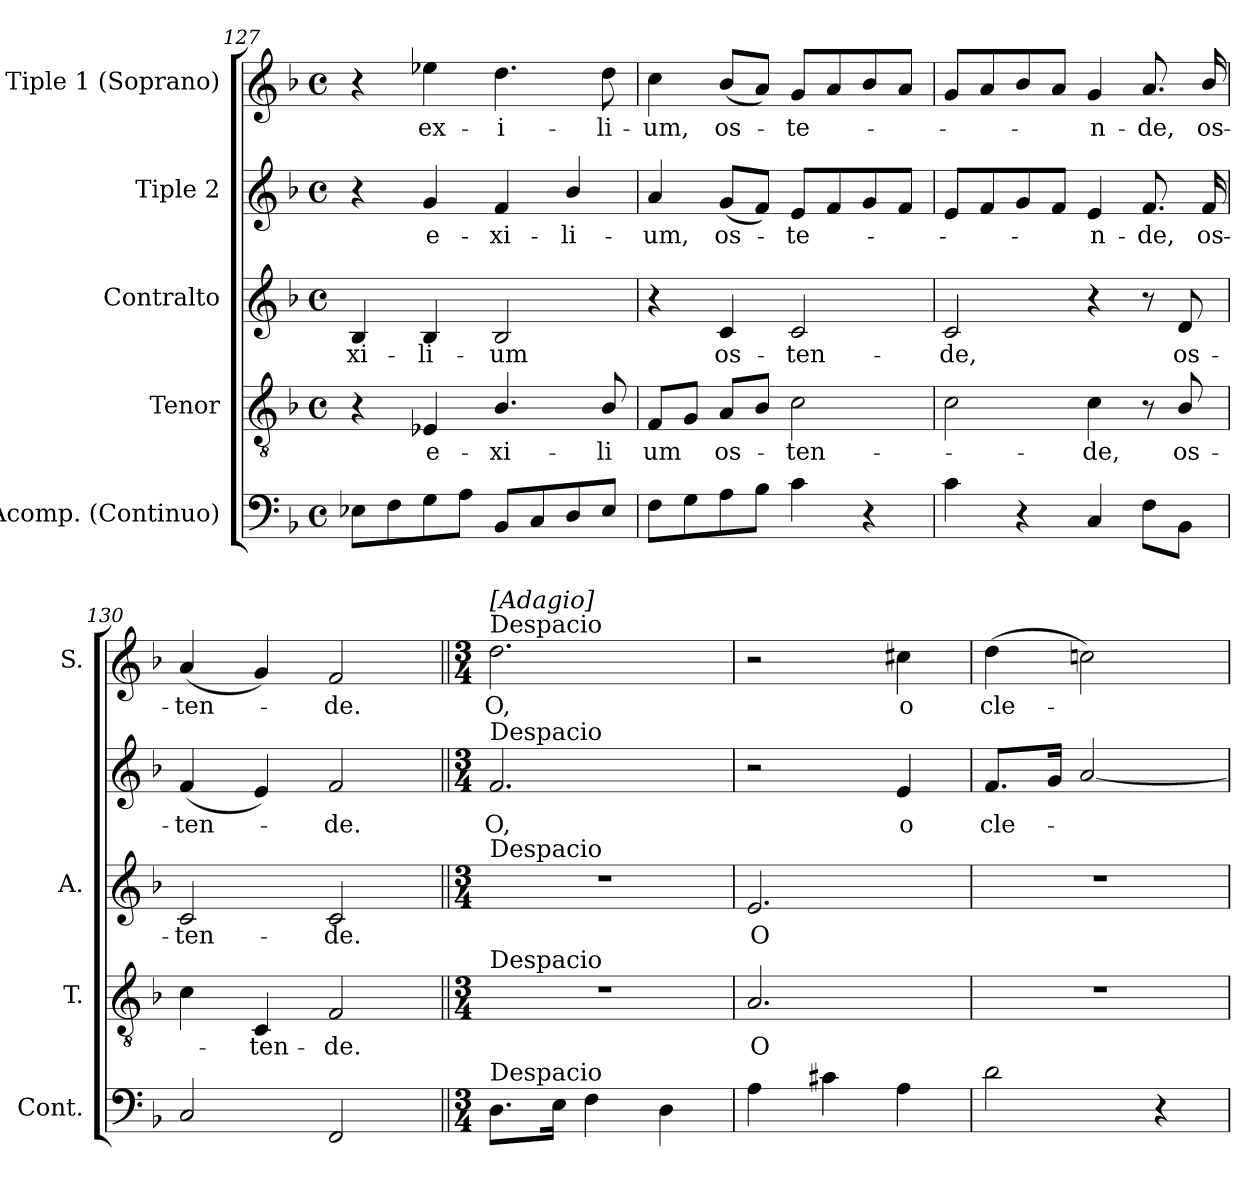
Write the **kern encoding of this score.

**kern	**kern	**text	**kern	**text	**kern	**text	**kern	**text
*part5	*part4	*part4	*part3	*part3	*part2	*part2	*part1	*part1
*staff5	*staff4	*staff4	*staff3	*staff3	*staff2	*staff2	*staff1	*staff1
*I"Acomp. (Continuo)	*I"Tenor	*	*I"Contralto	*	*I"Tiple 2	*	*I"Tiple 1 (Soprano)	*
*I'Cont.	*I'T.	*	*I'A.	*	*	*	*I'S.	*
!!LO:LB:g=z
*clefF4	*clefGv2	*	*clefG2	*	*clefG2	*	*clefG2	*
*	*ITrd7c12	*	*	*	*	*	*	*
*k[b-]	*k[b-]	*	*k[b-]	*	*k[b-]	*	*k[b-]	*
*F:	*F:	*	*F:	*	*F:	*	*F:	*
*M4/4	*M4/4	*	*M4/4	*	*M4/4	*	*M4/4	*
*met(c)	*met(c)	*	*met(c)	*	*met(c)	*	*met(c)	*
=127	=127	=127	=127	=127	=127	=127	=127	=127
!	!	!	!	!LO:LY:b:color=#000000	!	!	!	!
8E-Xi\L	4r	.	4B-i/	-xi-	4r	.	4r	.
8Fi\	.	.	.	.	.	.	.	.
!	!	!LO:LY:b:color=#000000	!	!	!	!	!	!
!	!	!	!	!LO:LY:b:color=#000000	!	!	!	!
!	!	!	!	!	!	!LO:LY:b:color=#000000	!	!
!	!	!	!	!	!	!	!	!LO:LY:b:color=#000000
8Gi\	4EE-Xi/	e-	4B-i/	-li-	4gi/	e-	4ee-Xi\	ex-
8Ai\J	.	.	.	.	.	.	.	.
!	!	!LO:LY:b:color=#000000	!	!	!	!	!	!
!	!	!	!	!LO:LY:b:color=#000000	!	!	!	!
!	!	!	!	!	!	!LO:LY:b:color=#000000	!	!
!	!	!	!	!	!	!	!	!LO:LY:b:color=#000000
8BB-i/L	4.BB-i/	-xi-	2B-i/	-um	4fi/	-xi-	4.ddi\	-i-
8Ci/	.	.	.	.	.	.	.	.
!	!	!	!	!	!	!LO:LY:b:color=#000000	!	!
8Di/	.	.	.	.	4b-i/	-li-	.	.
!	!	!LO:LY:b:color=#000000	!	!	!	!	!	!
!	!	!	!	!	!	!	!	!LO:LY:b:color=#000000
8E-i/J	8BB-i/	-li	.	.	.	.	8ddi\	-li-
=128	=128	=128	=128	=128	=128	=128	=128	=128
!	!	!LO:LY:b:color=#000000	!	!	!	!	!	!
!	!	!	!	!	!	!LO:LY:b:color=#000000	!	!
!	!	!	!	!	!	!	!	!LO:LY:b:color=#000000
8Fi\L	8FFi/L	um	4r	.	4ai/	-um,	4cci\	-um,
8Gi\	8GGi/J	.	.	.	.	.	.	.
!	!	!LO:LY:b:color=#000000	!	!	!	!	!	!
!	!	!	!	!LO:LY:b:color=#000000	!	!	!	!
!	!	!	!	!	!	!LO:LY:b:color=#000000	!	!
!	!	!	!	!	!	!	!	!LO:LY:b:color=#000000
8Ai\	8AAi/L	os-	4ci/	os-	(8gi/L	os-	(8b-i/L	os-
8B-i\J	8BB-i/J	.	.	.	8fi/J)	.	8ai/J)	.
!	!	!LO:LY:b:color=#000000	!	!	!	!	!	!
!	!	!	!	!LO:LY:b:color=#000000	!	!	!	!
!	!	!	!	!	!	!LO:LY:b:color=#000000	!	!
!	!	!	!	!	!	!	!	!LO:LY:b:color=#000000
4ci\	2Ci\	-ten-	2ci/	-ten-	8ei/L	-te-	8gi/L	-te-
.	.	.	.	.	8fi/	.	8ai/	.
4r	.	.	.	.	8gi/	.	8b-i/	.
.	.	.	.	.	8fi/J	.	8ai/J	.
=129	=129	=129	=129	=129	=129	=129	=129	=129
!	!	!	!	!LO:LY:b:color=#000000	!	!	!	!
4ci\	2Ci\	.	2ci/	-de,	8ei/L	.	8gi/L	.
.	.	.	.	.	8fi/	.	8ai/	.
4r	.	.	.	.	8gi/	.	8b-i/	.
.	.	.	.	.	8fi/J	.	8ai/J	.
!	!	!LO:LY:b:color=#000000	!	!	!	!	!	!
!	!	!	!	!	!	!LO:LY:b:color=#000000	!	!
!	!	!	!	!	!	!	!	!LO:LY:b:color=#000000
4Ci/	4Ci\	-de,	4r	.	4ei/	-n-	4gi/	-n-
!	!	!	!	!	!	!LO:LY:b:color=#000000	!	!
!	!	!	!	!	!	!	!	!LO:LY:b:color=#000000
8Fi\L	8r	.	8r	.	8.fi/	-de,	8.ai/	-de,
!	!	!LO:LY:b:color=#000000	!	!	!	!	!	!
!	!	!	!	!LO:LY:b:color=#000000	!	!	!	!
8BB-i\J	8BB-i/	os-	8di/	os-	.	.	.	.
!	!	!	!	!	!	!LO:LY:b:color=#000000	!	!
!	!	!	!	!	!	!	!	!LO:LY:b:color=#000000
.	.	.	.	.	16fi/	os-	16b-i/	os-
=130	=130	=130	=130	=130	=130	=130	=130	=130
!	!	!	!	!LO:LY:b:color=#000000	!	!	!	!
!	!	!	!	!	!	!LO:LY:b:color=#000000	!	!
!	!	!	!	!	!	!	!	!LO:LY:b:color=#000000
2Ci/	4Ci\	.	2ci/	-ten-	(4fi/	-ten-	(4ai/	-ten-
!	!	!LO:LY:b:color=#000000	!	!	!	!	!	!
.	4CCi/	-ten-	.	.	4ei/)	.	4gi/)	.
!	!	!LO:LY:b:color=#000000	!	!	!	!	!	!
!	!	!	!	!LO:LY:b:color=#000000	!	!	!	!
!	!	!	!	!	!	!LO:LY:b:color=#000000	!	!
!	!	!	!	!	!	!	!	!LO:LY:b:color=#000000
2FFi/	2FFi/	-de.	2ci/	-de.	2fi/	-de.	2fi/	-de.
!!LO:LB:g=z
=131||	=131||	=131||	=131||	=131||	=131||	=131||	=131||	=131||
*k[]	*k[]	*	*k[]	*	*k[]	*	*k[]	*
*C:	*C:	*	*C:	*	*C:	*	*C:	*
*M3/4	*M3/4	*	*M3/4	*	*M3/4	*	*M3/4	*
!	!LO:N:vis=1	!	!LO:N:vis=1	!	!	!	!	!
!	!	!	!	!	!	!LO:LY:b:color=#000000	!	!
*	*	*	*	*	*	*	*MM60	*
!	!	!	!	!	!	!	!LO:TX:a:t=Despacio	!
!	!	!	!	!	!	!	!LO:TX:a:B:t=[Adagio]	!
!	!	!	!	!	!LO:TX:a:t=Despacio	!	!	!
!	!	!	!LO:TX:a:t=Despacio	!	!	!	!	!
!	!LO:TX:a:t=Despacio	!	!	!	!	!	!	!
!LO:TX:a:t=Despacio	!	!	!	!	!	!	!	!
!	!	!	!	!	!	!	!	!LO:LY:b:color=#000000
8.Di\L	2.r	.	2.r	.	2.fi/	O,	2.ddi\	O,
16Ei\Jk	.	.	.	.	.	.	.	.
4Fi\	.	.	.	.	.	.	.	.
4Di\	.	.	.	.	.	.	.	.
=132	=132	=132	=132	=132	=132	=132	=132	=132
!	!	!LO:LY:b:color=#000000	!	!	!	!	!	!
!	!	!	!	!LO:LY:b:color=#000000	!	!	!	!
4Ai\	2.AAi/	O	2.ei/	O	2r	.	2r	.
4c#Xi\	.	.	.	.	.	.	.	.
!	!	!	!	!	!	!LO:LY:b:color=#000000	!	!
!	!	!	!	!	!	!	!	!LO:LY:b:color=#000000
4Ai\	.	.	.	.	4ei/	o	4cc#Xi\	o
=133	=133	=133	=133	=133	=133	=133	=133	=133
!	!LO:N:vis=1	!	!LO:N:vis=1	!	!	!	!	!
!	!	!	!	!	!	!LO:LY:b:color=#000000	!	!
!	!	!	!	!	!	!	!	!LO:LY:b:color=#000000
2di\	2.r	.	2.r	.	8.fi/L	cle-	(4ddi\	cle-
.	.	.	.	.	16gi/Jk	.	.	.
.	.	.	.	.	[2ai/	.	2ccni\)	.
4r	.	.	.	.	.	.	.	.
=	=	=	=	=	=	=	=	=
*-	*-	*-	*-	*-	*-	*-	*-	*-
